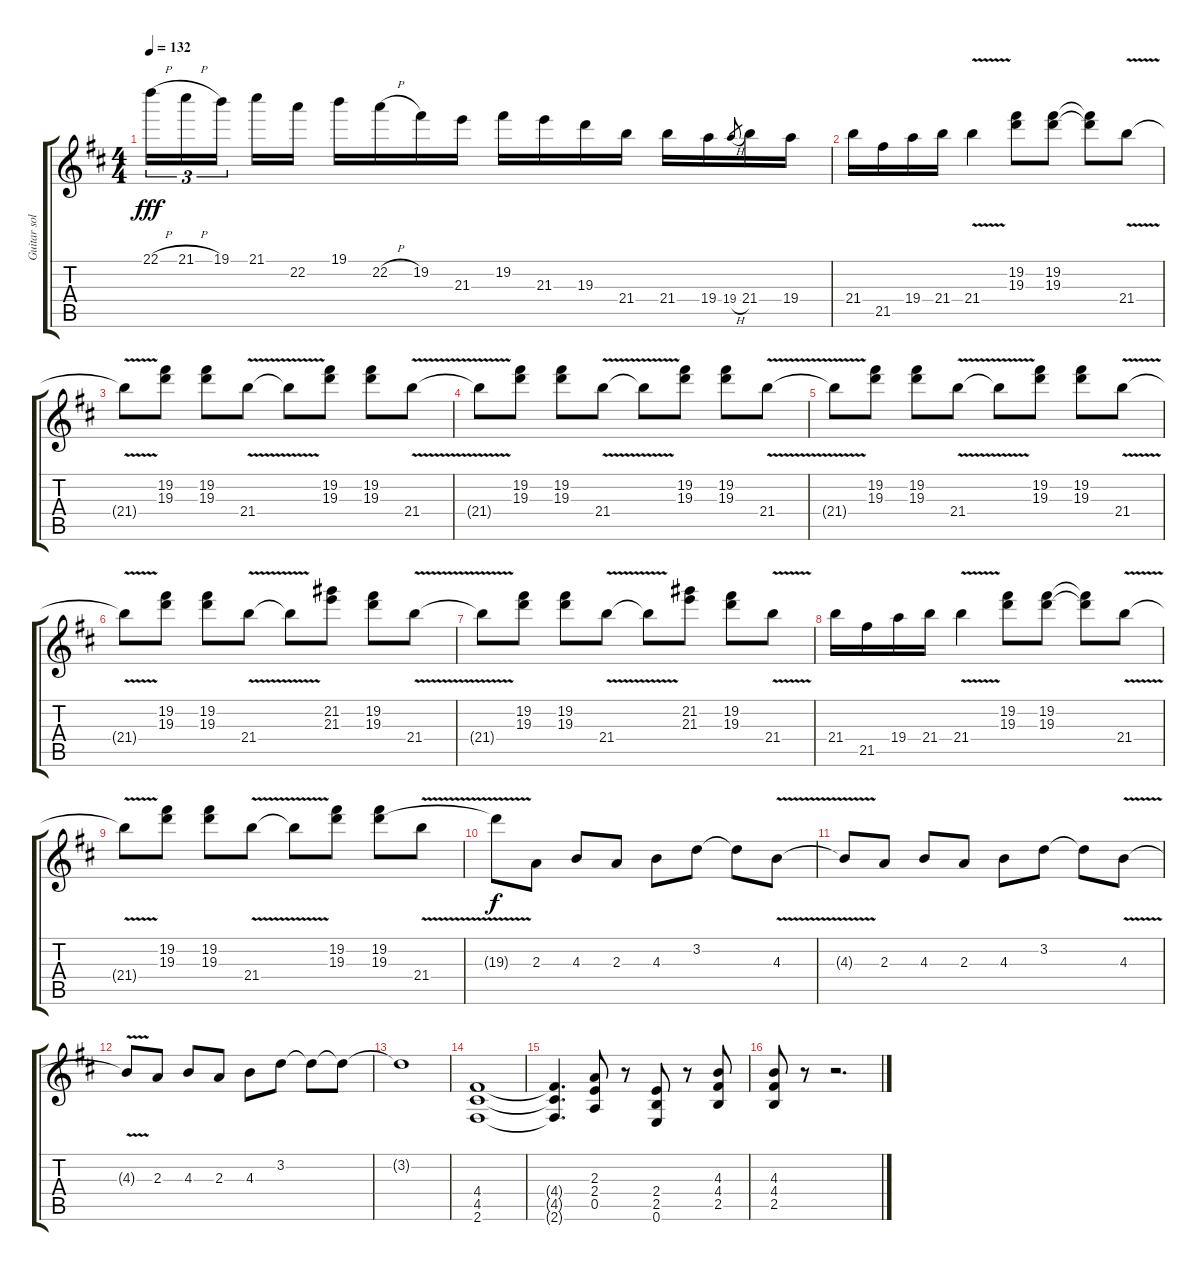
\track ("Guitar solo" "Guitar sol") {instrument distortionguitar}
\staff {score tabs}
\tuning (E4 B3 G3 D3 A2 E2) {hide}
\ts (4 4)
\tempo 132
\clef g2
\ks d
22.1{h}.16{tu (3 2) dy fff} 21.1{h}.16{tu (3 2)} 19.1.16{tu (3 2) beam splitsecondary} 21.1.16 22.2.16 19.1.16 22.2{h}.16 19.2.16 21.3.16 19.2.16 21.3.16 19.3.16 21.4.16 21.4.16 19.4.16 19.4{h}.8{gr} 21.4.16 19.4.16 |
21.4.16 21.5.16 19.4.16 21.4.16 21.4{v}.4 (19.2 19.3).8 (19.2 19.3).8 (19.2{t} 19.3{t}).8 21.4{v}.8 |
21.4{v t}.8 (19.2 19.3).8 (19.2 19.3).8 21.4{v}.8 21.4{v t}.8 (19.2 19.3).8 (19.2 19.3).8 21.4{v}.8 |
21.4{v t}.8 (19.2 19.3).8 (19.2 19.3).8 21.4{v}.8 21.4{v t}.8 (19.2 19.3).8 (19.2 19.3).8 21.4{v}.8 |
21.4{v t}.8 (19.2 19.3).8 (19.2 19.3).8 21.4{v}.8 21.4{v t}.8 (19.2 19.3).8 (19.2 19.3).8 21.4{v}.8 |
21.4{v t}.8 (19.2 19.3).8 (19.2 19.3).8 21.4{v}.8 21.4{v t}.8 (21.2 21.3).8 (19.2 19.3).8 21.4{v}.8 |
21.4{v t}.8 (19.2 19.3).8 (19.2 19.3).8 21.4{v}.8 21.4{v t}.8 (21.2 21.3).8 (19.2 19.3).8 21.4{v}.8 |
21.4.16 21.5.16 19.4.16 21.4.16 21.4{v}.4 (19.2 19.3).8 (19.2 19.3).8 (19.2{t} 19.3{t}).8 21.4{v}.8 |
21.4{v t}.8 (19.2 19.3).8 (19.2 19.3).8 21.4{v}.8 21.4{v t}.8 (19.2 19.3).8 (19.2 19.3).8 21.4{v}.8 |
19.3{v t}.8{dy f} 2.3.8 4.3.8 2.3.8 4.3.8 3.2.8 3.2{t}.8 4.3{v}.8 |
4.3{v t}.8 2.3.8 4.3.8 2.3.8 4.3.8 3.2.8 3.2{t}.8 4.3{v}.8 |
4.3{v t}.8 2.3.8 4.3.8 2.3.8 4.3.8 3.2.8 3.2{t}.8 3.2{t}.8 |
3.2{t}.1 |
(4.4 4.5 2.6).1 |
(4.4{t} 4.5{t} 2.6{t}).4{d} (2.3 2.4 0.5).8 r.8 (2.4 2.5 0.6).8 r.8 (4.3 4.4 2.5).8 |
(4.3 4.4 2.5).8 r.8 r.2{d}
